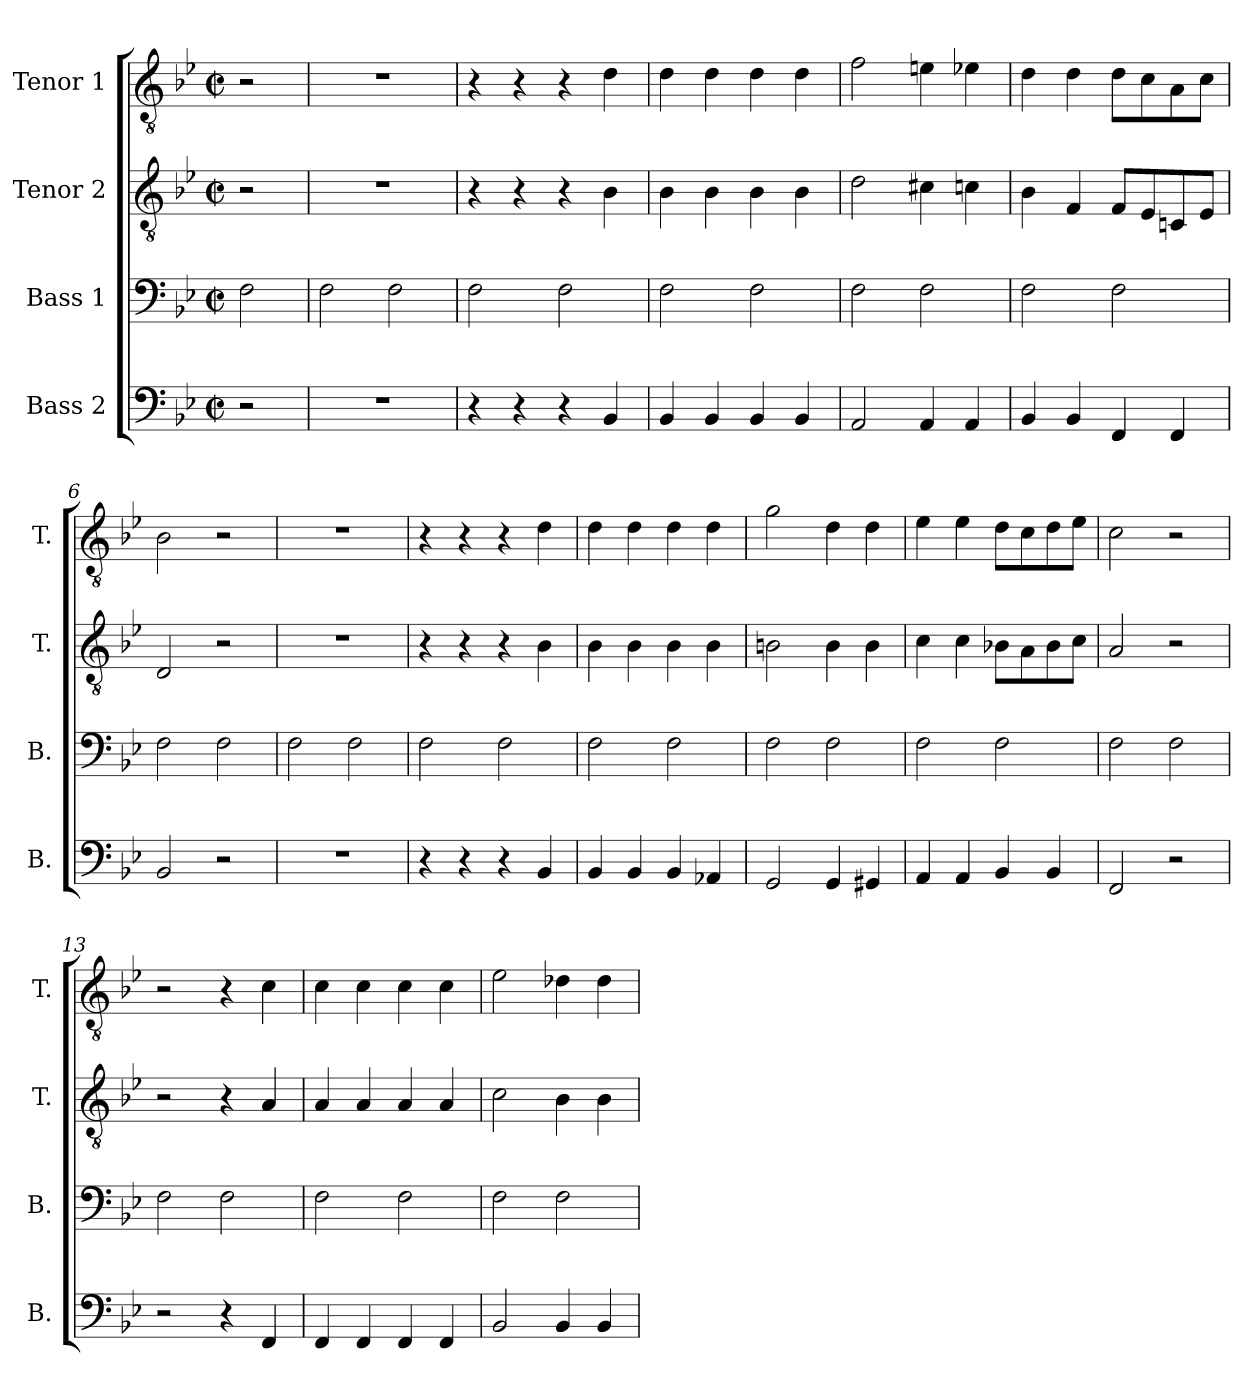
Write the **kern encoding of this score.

**kern	**kern	**kern	**kern
*part4	*part3	*part2	*part1
*staff4	*staff3	*staff2	*staff1
*I"Bass 2	*I"Bass 1	*I"Tenor 2	*I"Tenor 1
*I'B.	*I'B.	*I'T.	*I'T.
!!LO:PB:g=z
*clefF4	*clefF4	*clefGv2	*clefGv2
*	*	*ITrd7c12	*ITrd7c12
*k[b-e-]	*k[b-e-]	*k[b-e-]	*k[b-e-]
*B-:	*B-:	*B-:	*B-:
*M2/2	*M2/2	*M2/2	*M2/2
*met(c|)	*met(c|)	*met(c|)	*met(c|)
=	=	=	=
2r	2Fi\	2r	2r
=1	=1	=1	=1
1r	2Fi\	1r	1r
.	2Fi\	.	.
=2	=2	=2	=2
4r	2Fi\	4r	4r
4r	.	4r	4r
4r	2Fi\	4r	4r
4BB-i/	.	4BB-i\	4Di\
=3	=3	=3	=3
4BB-i/	2Fi\	4BB-i\	4Di\
4BB-i/	.	4BB-i\	4Di\
4BB-i/	2Fi\	4BB-i\	4Di\
4BB-i/	.	4BB-i\	4Di\
=4	=4	=4	=4
2AAi/	2Fi\	2Di\	2Fi\
4AAi/	2Fi\	4C#Xi\	4Eni\
4AAi/	.	4Cni\	4E-Xi\
=5	=5	=5	=5
4BB-i/	2Fi\	4BB-i\	4Di\
4BB-i/	.	4FFi/	4Di\
4FFi/	2Fi\	8FFi/L	8Di\L
.	.	8EE-i/	8Ci\
4FFi/	.	8CCni/	8AAi\
.	.	8EE-i/J	8Ci\J
!!LO:LB:g=z
=6	=6	=6	=6
2BB-i/	2Fi\	2DDi/	2BB-i\
2r	2Fi\	2r	2r
=7	=7	=7	=7
1r	2Fi\	1r	1r
.	2Fi\	.	.
=8	=8	=8	=8
4r	2Fi\	4r	4r
4r	.	4r	4r
4r	2Fi\	4r	4r
4BB-i/	.	4BB-i\	4Di\
=9	=9	=9	=9
4BB-i/	2Fi\	4BB-i\	4Di\
4BB-i/	.	4BB-i\	4Di\
4BB-i/	2Fi\	4BB-i\	4Di\
4AA-Xi/	.	4BB-i\	4Di\
=10	=10	=10	=10
2GGi/	2Fi\	2BBni\	2Gi\
4GGi/	2Fi\	4BBi\	4Di\
4GG#Xi/	.	4BBi\	4Di\
=11	=11	=11	=11
4AAi/	2Fi\	4Ci\	4E-i\
4AAi/	.	4Ci\	4E-i\
4BB-i/	2Fi\	8BB-Xi\L	8Di\L
.	.	8AAi\	8Ci\
4BB-i/	.	8BB-i\	8Di\
.	.	8Ci\J	8E-i\J
!!LO:PB:g=z
=12	=12	=12	=12
2FFi/	2Fi\	2AAi/	2Ci\
2r	2Fi\	2r	2r
=13	=13	=13	=13
2r	2Fi\	2r	2r
4r	2Fi\	4r	4r
4FFi/	.	4AAi/	4Ci\
=14	=14	=14	=14
4FFi/	2Fi\	4AAi/	4Ci\
4FFi/	.	4AAi/	4Ci\
4FFi/	2Fi\	4AAi/	4Ci\
4FFi/	.	4AAi/	4Ci\
=15	=15	=15	=15
2BB-i/	2Fi\	2Ci\	2E-i\
4BB-i/	2Fi\	4BB-i\	4D-Xi\
4BB-i/	.	4BB-i\	4D-i\
=	=	=	=
*-	*-	*-	*-
